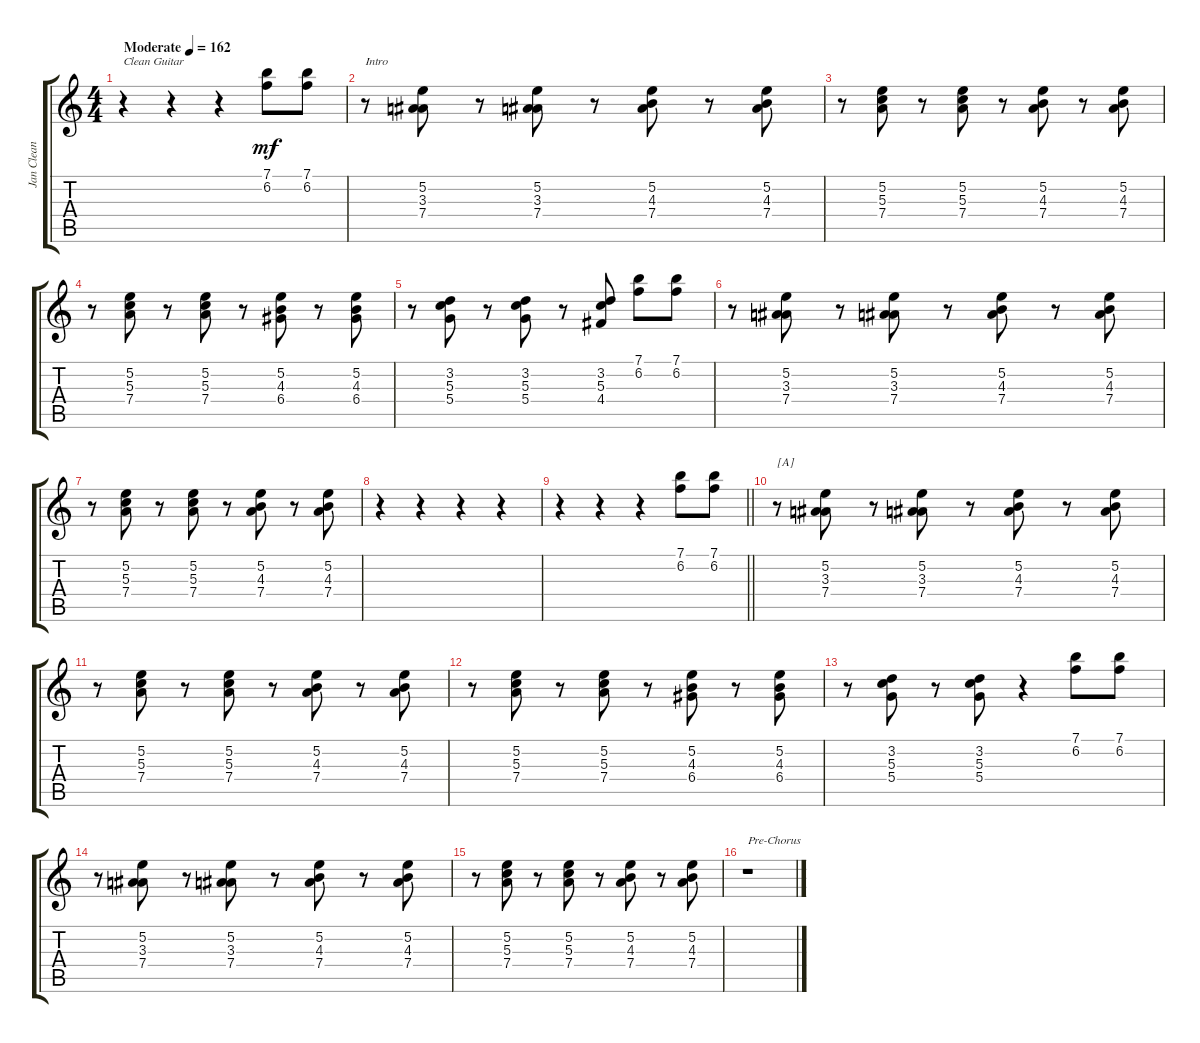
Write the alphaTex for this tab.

\track ("Jan Clean" "Jan Clean") {instrument electricguitarjazz}
\staff {score tabs}
\tuning (E4 B3 G3 D3 A2 E2) {hide}
\ts (4 4)
\tempo (162 "Moderate")
\clef g2
\ks c
r.4{txt "Clean Guitar" dy mf instrument electricguitarjazz} r.4 r.4 (7.1 6.2).8 (7.1 6.2).8 |
r.8{txt "Intro"} (5.2 3.3 7.4).8 r.8 (5.2 3.3 7.4).8 r.8 (5.2 4.3 7.4).8 r.8 (5.2 4.3 7.4).8 |
r.8 (5.2 5.3 7.4).8 r.8 (5.2 5.3 7.4).8 r.8 (5.2 4.3 7.4).8 r.8 (5.2 4.3 7.4).8 |
r.8{txt ""} (5.2 5.3 7.4).8 r.8 (5.2 5.3 7.4).8 r.8 (5.2 4.3 6.4).8 r.8 (5.2 4.3 6.4).8 |
r.8 (3.2 5.3 5.4).8 r.8 (3.2 5.3 5.4).8 r.8 (3.2 5.3 4.4).8 (7.1 6.2).8 (7.1 6.2).8 |
r.8 (5.2 3.3 7.4).8 r.8 (5.2 3.3 7.4).8 r.8 (5.2 4.3 7.4).8 r.8 (5.2 4.3 7.4).8 |
r.8 (5.2 5.3 7.4).8 r.8 (5.2 5.3 7.4).8 r.8 (5.2 4.3 7.4).8 r.8 (5.2 4.3 7.4).8 |
r.4 r.4 r.4 r.4 |
\barLineRight lightlight
r.4 r.4 r.4 (7.1 6.2).8 (7.1 6.2).8 |
r.8{txt "[A]"} (5.2 3.3 7.4).8 r.8 (5.2 3.3 7.4).8 r.8 (5.2 4.3 7.4).8 r.8 (5.2 4.3 7.4).8 |
r.8 (5.2 5.3 7.4).8 r.8 (5.2 5.3 7.4).8 r.8 (5.2 4.3 7.4).8 r.8 (5.2 4.3 7.4).8 |
r.8 (5.2 5.3 7.4).8 r.8 (5.2 5.3 7.4).8 r.8 (5.2 4.3 6.4).8 r.8 (5.2 4.3 6.4).8 |
r.8 (3.2 5.3 5.4).8 r.8 (3.2 5.3 5.4).8 r.4 (7.1 6.2).8 (7.1 6.2).8 |
r.8 (5.2 3.3 7.4).8 r.8 (5.2 3.3 7.4).8 r.8 (5.2 4.3 7.4).8 r.8 (5.2 4.3 7.4).8 |
r.8 (5.2 5.3 7.4).8 r.8 (5.2 5.3 7.4).8 r.8 (5.2 4.3 7.4).8 r.8 (5.2 4.3 7.4).8 |
r.1{txt "Pre-Chorus"}
